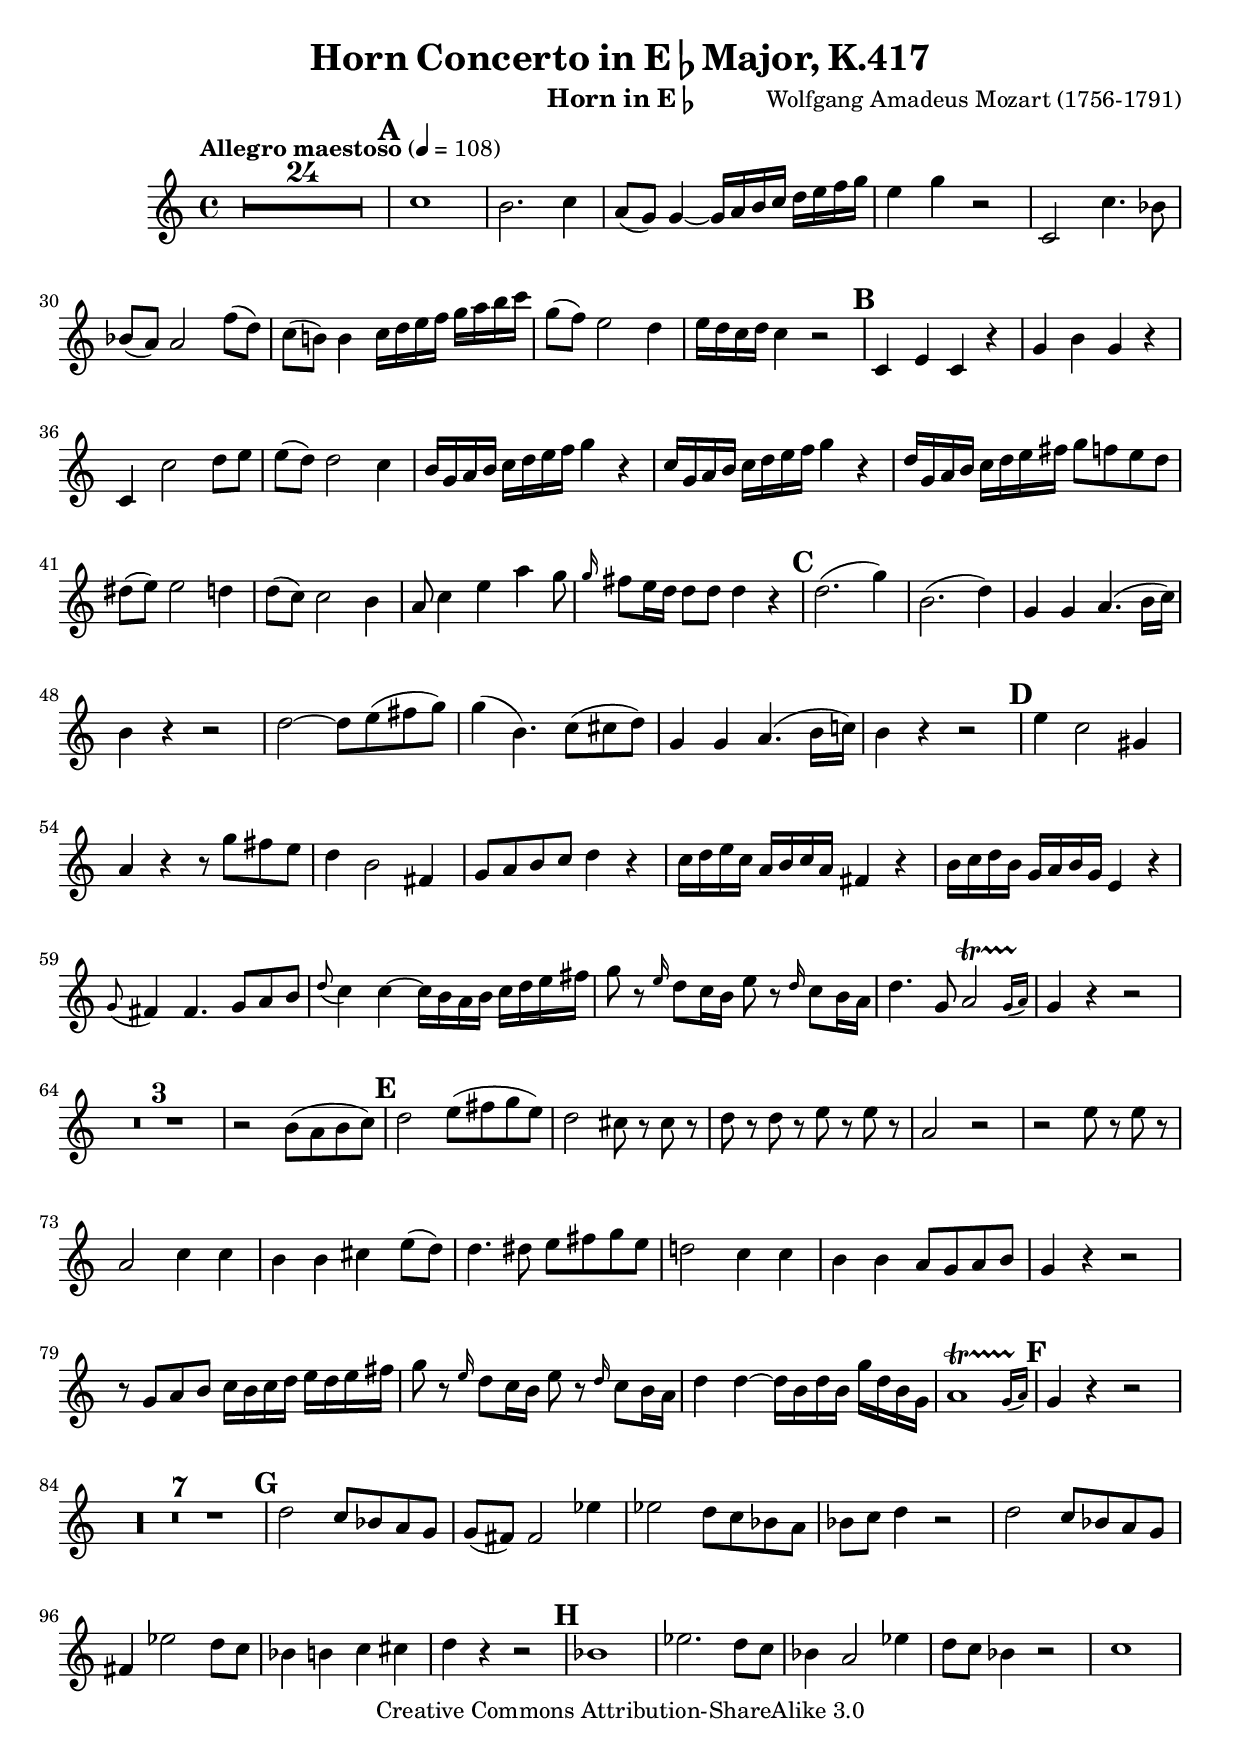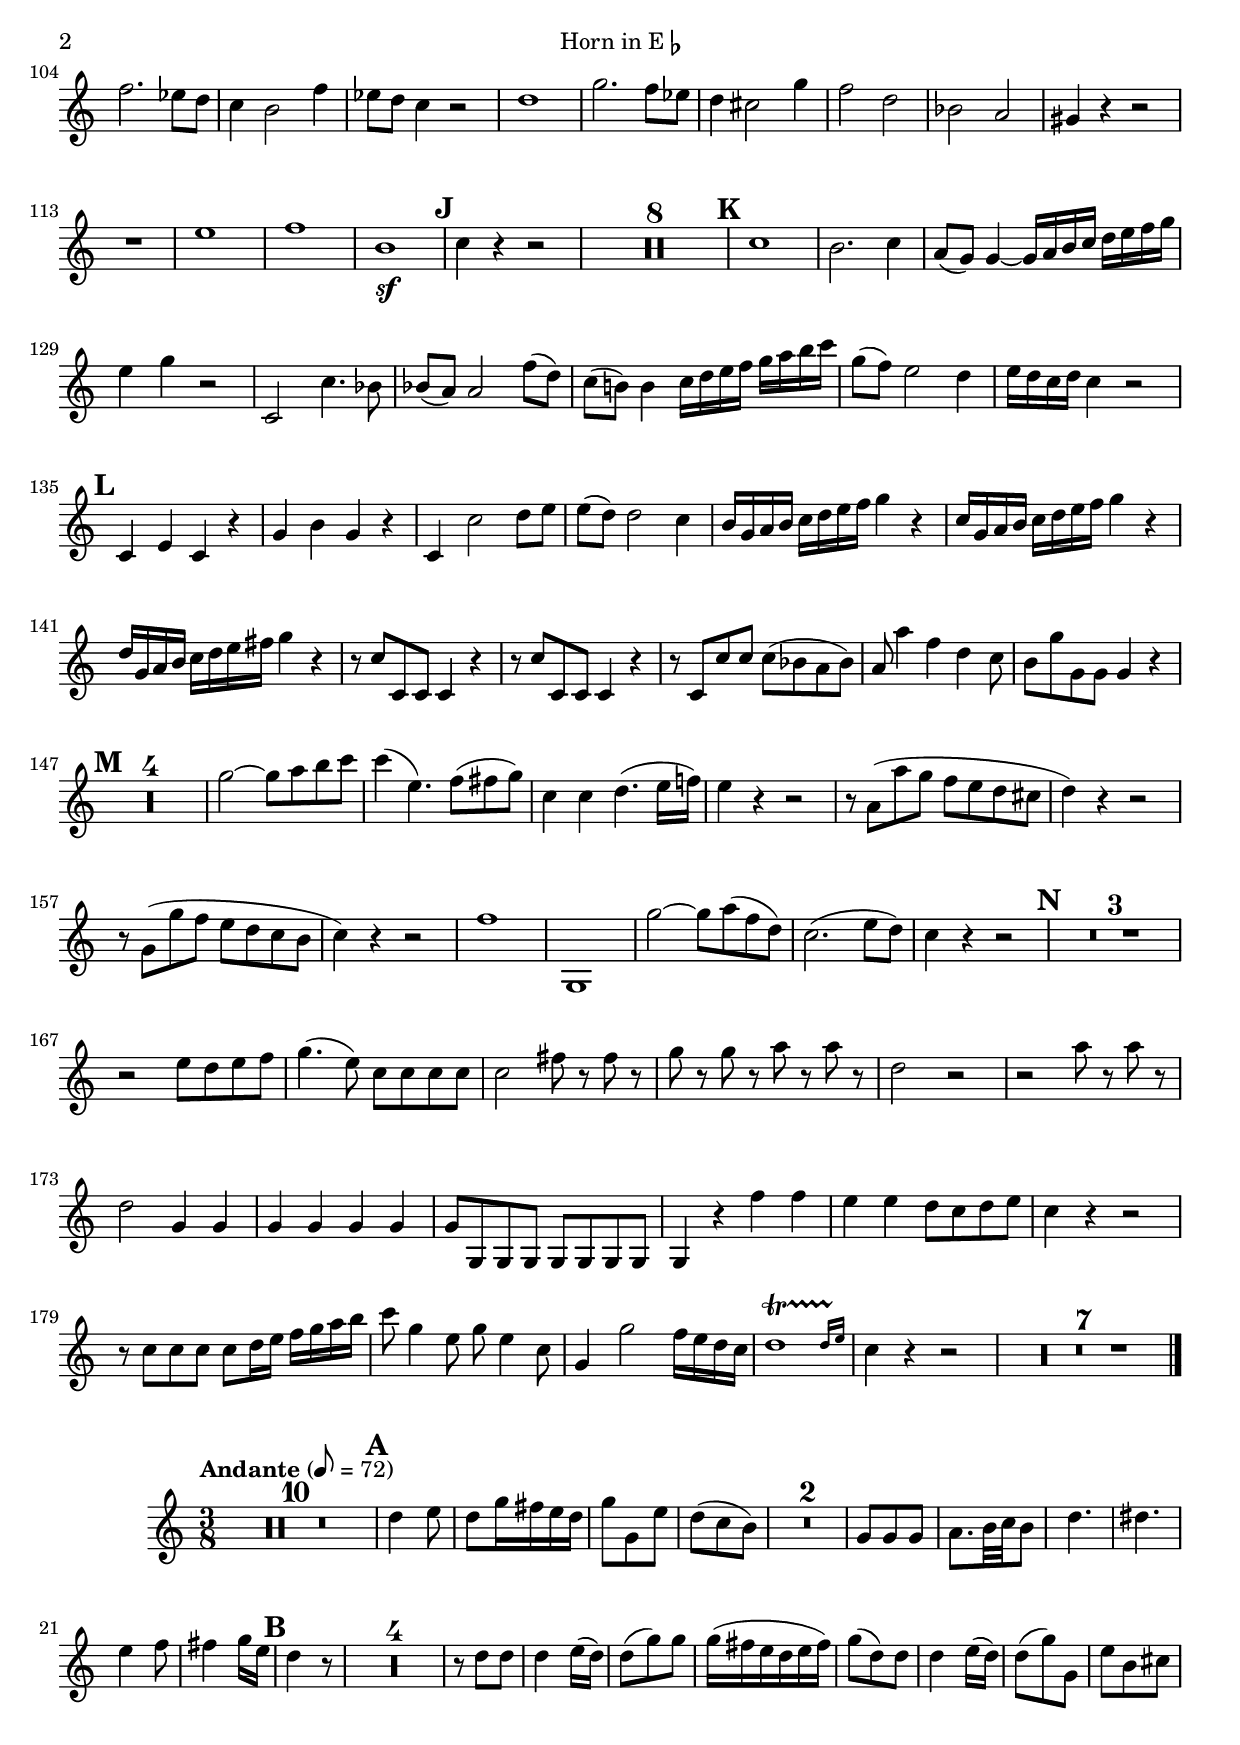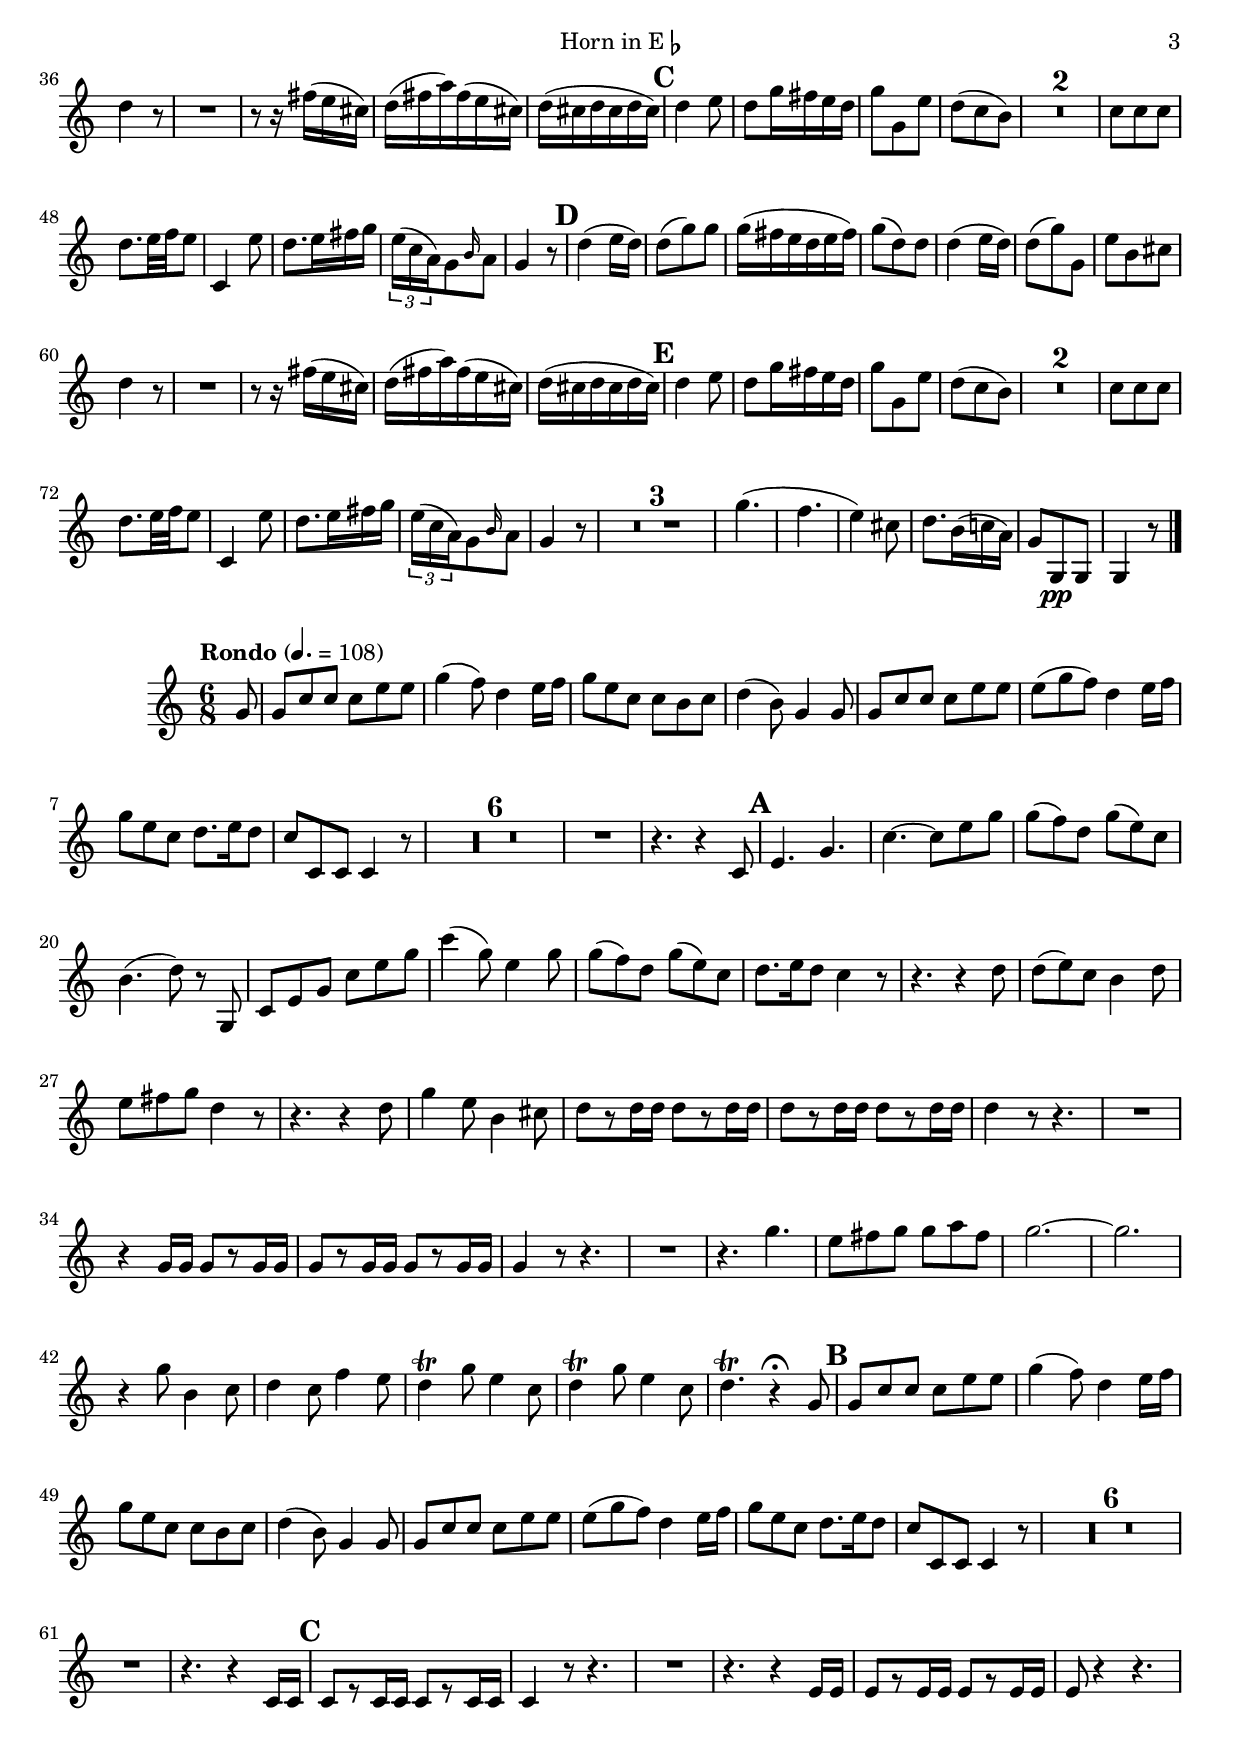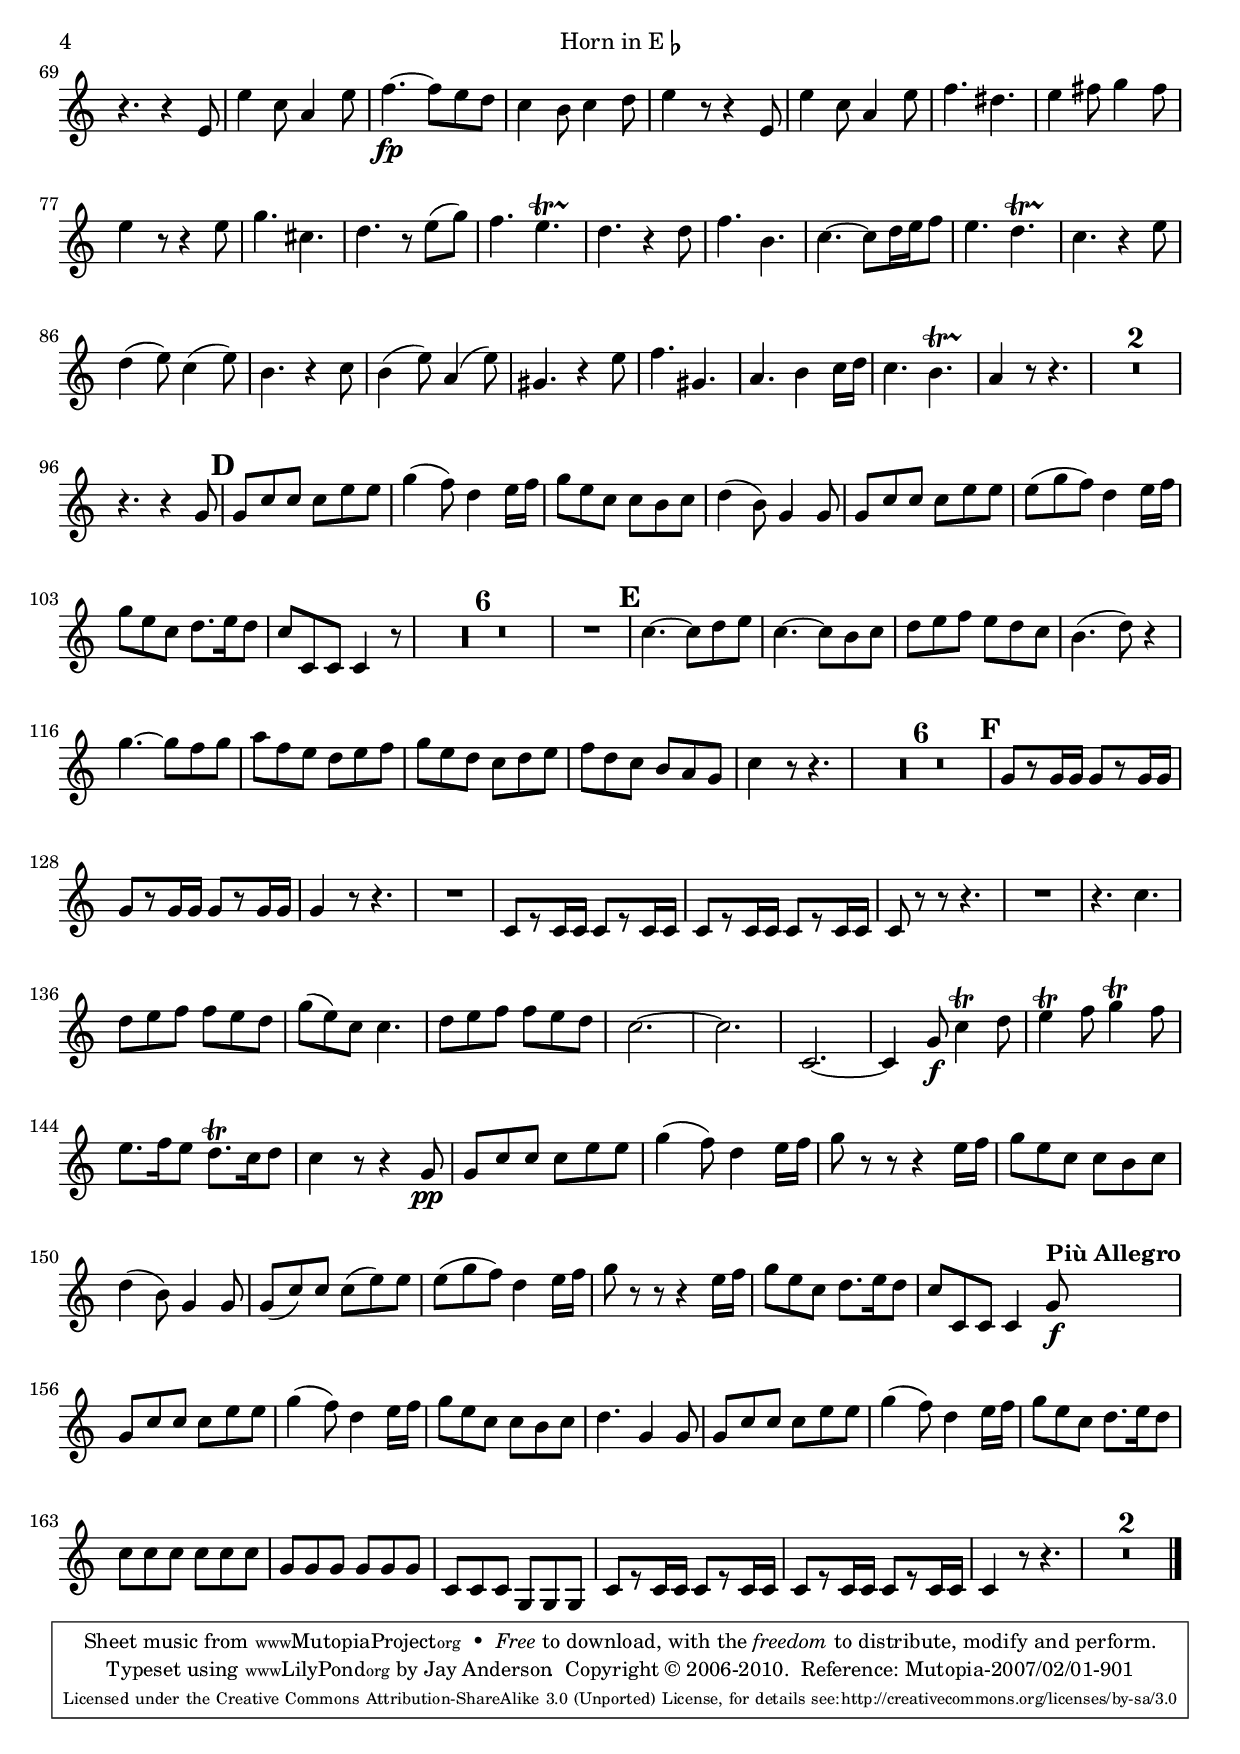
\version "2.13.10"

\include "defs.lyi"
\version "2.13.10"

hornMvtI = \relative c''
{
  \key c \major
  \transposition ees
  R1*24 |

  c1 |
  b2. c4 |
  a8( g) g4~ g16 a b c d e f g |
  e4 g r2 |
  c,,2 c'4. bes8 |
  bes( a) a2 f'8( d) |
  c( b) b4 c16 d e f g a b c |
  g8( f) e2 d4 |
  e16 d c d c4 r2 |

  c,4 e c r |
  g' b g r |
  c, c'2 d8 e |
  e( d) d2 c4 |
  b16 g a b c d e f g4 r |
  c,16 g a b c d e f g4 r |
  d16 g, a b c d e fis g8 f e d |
  dis( e) e2 d4 |
  d8( c) c2 b4 |
  a8 c4 e a g8 |
  \grace g16 fis8 e16 d d8 d d4 r |

  d2.( g4) |
  b,2.( d4) |
  g, g a4.( b16 c) |
  b4 r r2 |
  d2~ d8 e( fis g) |
  g4( b,4.) c8( cis d) |
  g,4 g a4.( b16 c) |
  b4 r r2 |

  e4 c2 gis4 |
  a r r8 g' fis e |
  d4 b2 fis4 |
  g8 a b c d4 r |
  c16 d e c a b c a fis4 r |
  b16 c d b g a b g e4 r |
  \appoggiatura g8 fis4 fis4. g8 a b |
  \appoggiatura d8 c4 c4~ c16 b a b c d e fis |
  g8 r \grace e16 d8 c16 b e8 r \grace d16 c8 b16 a |
  d4. g,8 \afterGrace a2 \startTrillSpan {g16[( a]) \stopTrillSpan} |
  g4 r r2 |
  R1*3 |
  r2 b8( a b c) |

  d2 e8( fis g e) |
  d2 cis8 r cis r |
  d r d r e r e r |
  a,2 r |
  r e'8 r e r |
  a,2 c4 c |
  b b cis e8( d) |
  d4. dis8 e fis g e |
  d2 c4 c |
  b b a8 g a b |
  g4 r r2 |
  r8 g a b c16 b c d e d e fis |
  g8 r \grace e16 d8 c16 b e8 r \grace d16 c8 b16 a |
  d4 d~ d16 b d b g' d b g |
  \afterGrace a1 \startTrillSpan {g16[( a]) \stopTrillSpan} |

  g4 r r2 |
  R1*7 |

  d'2 c8 bes a g |
  g( fis) fis2 ees'4 |
  ees2 d8 c bes a |
  bes c d4 r2 |
  d2 c8 bes a g |
  fis4 ees'2 d8 c |
  bes4 b c cis |
  d r r2 |

  bes1 |
  ees2. d8 c |
  bes4 a2 ees'4 |
  d8 c bes4 r2 |
  c1 |
  f2. ees8 d |
  c4 b2 f'4 |
  ees8 d c4 r2 |
  d1 |
  g2. f8 ees |
  d4 cis2 g'4 |
  f2 d |
  bes a |
  gis4 r r2 |
  R1 |
  e'1 |
  f |
  b,\sf |

  c4 r r2 |
  R1*8 |

  c1 |
  b2. c4 |
  a8( g) g4~ g16 a b c d e f g |
  e4 g r2 |
  c,,2 c'4. bes8 |
  bes( a) a2 f'8( d) |
  c( b) b4 c16 d e f g a b c |
  g8( f) e2 d4 |
  e16 d c d c4 r2 |

  c,4 e c r |
  g' b g r |
  c, c'2 d8 e |
  e( d) d2 c4 |
  b16 g a b c d e f g4 r |
  c,16 g a b c d e f g4 r |
  d16 g, a b c d e fis g4 r |
  r8 c, c, c c4 r |
  r8 c' c, c c4 r |
  r8 c c' c c( bes a bes) |
  a a'4 f d c8 |
  b g' g, g g4 r |

  R1*4 |
  g'2~ g8 a b c |
  c4( e,4.) f8( fis g) |
  c,4 c d4.( e16 f) |
  e4 r r2 |
  r8 a,( a' g f e d cis |
  d4) r r2 |
  r8 g,8( g' f e d c b |
  c4) r r2 |
  f1 |
  g,, |
  g''2~ g8 a( f d) |
  c2.( e8 d) |
  c4 r r2 |

  R1*3 |
  r2 e8 d e f |
  g4.( e8) c c c c |
  c2 fis8 r fis r |
  g r g r a r a r |
  d,2 r |
  r a'8 r a r |
  d,2 g,4 g |
  g g g g |
  g8 g, g g g g g g |
  g4 r f'' f |
  e e d8 c d e |
  c4 r r2 |
  r8 c c c c d16 e f g a b |
  c8 g4 e8 g e4 c8 |
  g4 g'2 f16 e d c |
  \afterGrace d1 \startTrillSpan {d16[ e] \stopTrillSpan} |
  c4 r r2 |
  R1*7 |
}


\version "2.13.10"

hornMvtII = \relative c''
{
  \key c \major
  \transposition ees
  R4.*10 |

  d4 e8 |
  d g16 fis e d |
  g8 g, e' |
  d( c b) |
  R4.*2 |
  g8 g g |
  a8. b32 c b8 |
  d4. |
  dis |
  e4 f8 |
  fis4 g16 e |

  d4 r8 |
  R4.*4 |
  r8 d d |
  d4 e16( d) |
  d8( g) g |
  g16( fis e d e fis) |
  g8( d) d |
  d4 e16( d) |
  d8( g) g, |
  e' b cis |
  d4 r8 |
  R4. |
  r8 r16 fis( e cis) |
  d( fis a) fis( e cis) |
  d( cis d cis d cis) |

  d4 e8 |
  d8 g16 fis e d |
  g8 g, e' |
  d( c b) |
  R4.*2 |
  c8 c c |
  d8. e32 f e8 |
  c,4 e'8 |
  %TODO: I don't like this tweak. Find a better way.
  d8.
    \set stemLeftBeamCount = #1
    \set stemRightBeamCount = #2
    e16
    \set stemLeftBeamCount = #2
    fis g |
  \times 2/3 {e( c a)} g8 \grace b16 a8 |
  g4 r8 |

  d'4( e16 d) |
  d8( g) g |
  g16( fis e d e fis) |
  g8( d) d |
  d4( e16 d) |
  d8( g) g, |
  e' b cis |
  d4 r8 |
  R4. |
  r8 r16 fis( e cis) |
  d( fis a) fis( e cis) |
  d( cis d cis d cis) |

  d4 e8 |
  d8 g16 fis e d |
  g8 g, e' |
  d( c b) |
  R4.*2 |
  c8 c c |
  d8. e32 f e8 |
  c,4 e'8 |
  %TODO: I don't like this tweak. Find a better way.
  d8.
    \set stemLeftBeamCount = #1
    \set stemRightBeamCount = #2
    e16
    \set stemLeftBeamCount = #2
    fis g |
  \times 2/3 {e( c a)} g8 \grace b16 a8 |
  g4 r8 |
  R4.*3 |
  g'4.( |
  f |
  e4) cis8 |
  d8.
    \set stemLeftBeamCount = #1
    \set stemRightBeamCount = #2
    b16(
    \set stemLeftBeamCount = #2
    c a) |
  g8 g,\pp g |
  g4 r8 | \bar "|."
}


\version "2.13.10"

theme = \relative c''
{
  g8 |
  g c c c e e |
  g4( f8) d4 e16 f |
  g8 e c c b c |
  d4( b8) g4 g8 |
  g c c c e e |
  e( g f) d4 e16 f |
  g8 e c d8. e16 d8 |
  c8 c, c c4 r8 |
}

hornMvtIII = \relative c'
{
  \transposition ees
  \key c \major
  \time 6/8

  \partial 8
  \theme
  R2.*6 |

  R2.
  r4. r4 c8 |
  e4. g |
  c~ c8 e g |
  g( f) d g( e) c |
  b4.( d8) r g,, |
  c e g c e g |
  c4( g8) e4 g8 |
  g( f) d g( e) c |
  d8. e16 d8 c4 r8 |
  r4. r4 d8 |

  d( e) c b4 d8 |
  e fis g d4 r8 |
  r4. r4 d8 |
  g4 e8 b4 cis8 |
  \repeat unfold 4 {d8[ r d16 d]} |
  d4 r8 r4. |
  R2. |
  r4 g,16 g \repeat unfold 3 {g8[ r g16 g]} |
  g4 r8 r4. |
  R2. |
  r4. g' |
  e8 fis g g a fis |
  g2.~ |
  g |
  r4 g8 b,4 c8 |
  d4 c8 f4 e8 |
  d4 \trill g8 e4 c8 |
  d4 \trill g8 e4 c8 |
  d4. \trill r4 \fermata

  \theme
  R2.*6 |

  R2. |
  r4. r4 c,16 c |
  \repeat unfold 2 {c8[ r c16 c]} |
  c4 r8 r4. |
  R2. |
  r4. r4 e16 e |
  \repeat unfold 2 {e8[ r e16 e]} |
  e8 r4 r4. |
  r4. r4 e8 |

  e'4 c8 a4 e'8 |
  f4.~\fp f8 e d |
  c4 b8 c4 d8 |
  e4 r8 r4 e,8 |
  e'4 c8 a4 e'8 |
  f4. dis |
  e4 fis8 g4 fis8 |
  e4 r8 r4 e8 |
  g4. cis, |
  d r8 e( g) |
  f4. \afterGrace e \startTrillSpan {s16 \stopTrillSpan} |
  d4. r4 d8 |
  f4. b, |
  c~ c8 d16 e f8 |
  e4. \afterGrace d \startTrillSpan {s16 \stopTrillSpan} |
  c4. r4 e8 |
  d4( e8) c4( e8) |
  b4. r4 c8 |
  b4( e8) a,4( e'8) |
  gis,4. r4 e'8 |
  f4. gis, |
  a b4 c16 d |
  c4. \afterGrace b \startTrillSpan {s16 \stopTrillSpan} |
  a4 r8 r4. |
  R2.*2 |
  r4. r4 \theme
  R2.*6

  R2. |
  c4.~ c8 d e |
  c4.~ c8 b c |
  d e f e d c |
  b4.( d8) r4 |
  g4.~ g8 f g |
  a f e d e f |
  g e d c d e |
  f d c b a g |
  c4 r8 r4. |
  R2.*6 |

  \repeat unfold 4 {g8[ r g16 g]} |
  g4 r8 r4. |
  R2. |
  c,8[ r c16 c] \repeat unfold 3 {c8[ r c16 c]} |
  c8 r8 r r4. |
  R2. |
  r4. c'4. |
  d8 e f f e d |
  g( e) c c4. |
  d8 e f f e d |
  c2.~ |
  c |
  c,~ |
  c4 g'8\f c4\trill d8 |
  e4\trill f8 g4\trill f8 |
  e8. f16 e8 d8.\trill c16 d8 |
  c4 r8 r4 g8\pp |
  g c c c e e |
  g4( f8) d4 e16 f |
  g8 r8 r r4 e16 f |
  g8 e c c b c |
  d4( b8) g4 g8 |
  g( c) c c( e) e |
  e( g f) d4 e16 f |
  g8 r8 r r4 e16 f |
  g8 e c d8. e16 d8 |
  c c, c c4 g'8\f |
  g c c c e e |
  g4( f8) d4 e16 f |
  g8 e c c b c |
  d4. g,4 g8 |
  g c c c e e |
  g4( f8) d4 e16 f |
  g8 e c d8. e16 d8 |
  c8 c c c c c |
  g g g g g g |
  c, c c g g g |
  \repeat unfold 4 {c8[ r c16 c]} |
  c4 r8 r4. |
  R2.*2 |
}



instrument = \markup {Horn in E\flat}

\book
{
  \include "Header.lyi"
  \score
  {
    \new Staff
    {
      << \hornMvtI \outlineMvtI >>
    }
  }
  \score
  {
    \new Staff
    {
      << \hornMvtII \outlineMvtII >>
    }
  }
  \score
  {
    \new Staff
    {
      << \hornMvtIII \outlineMvtIII >>
    }
  }
}

